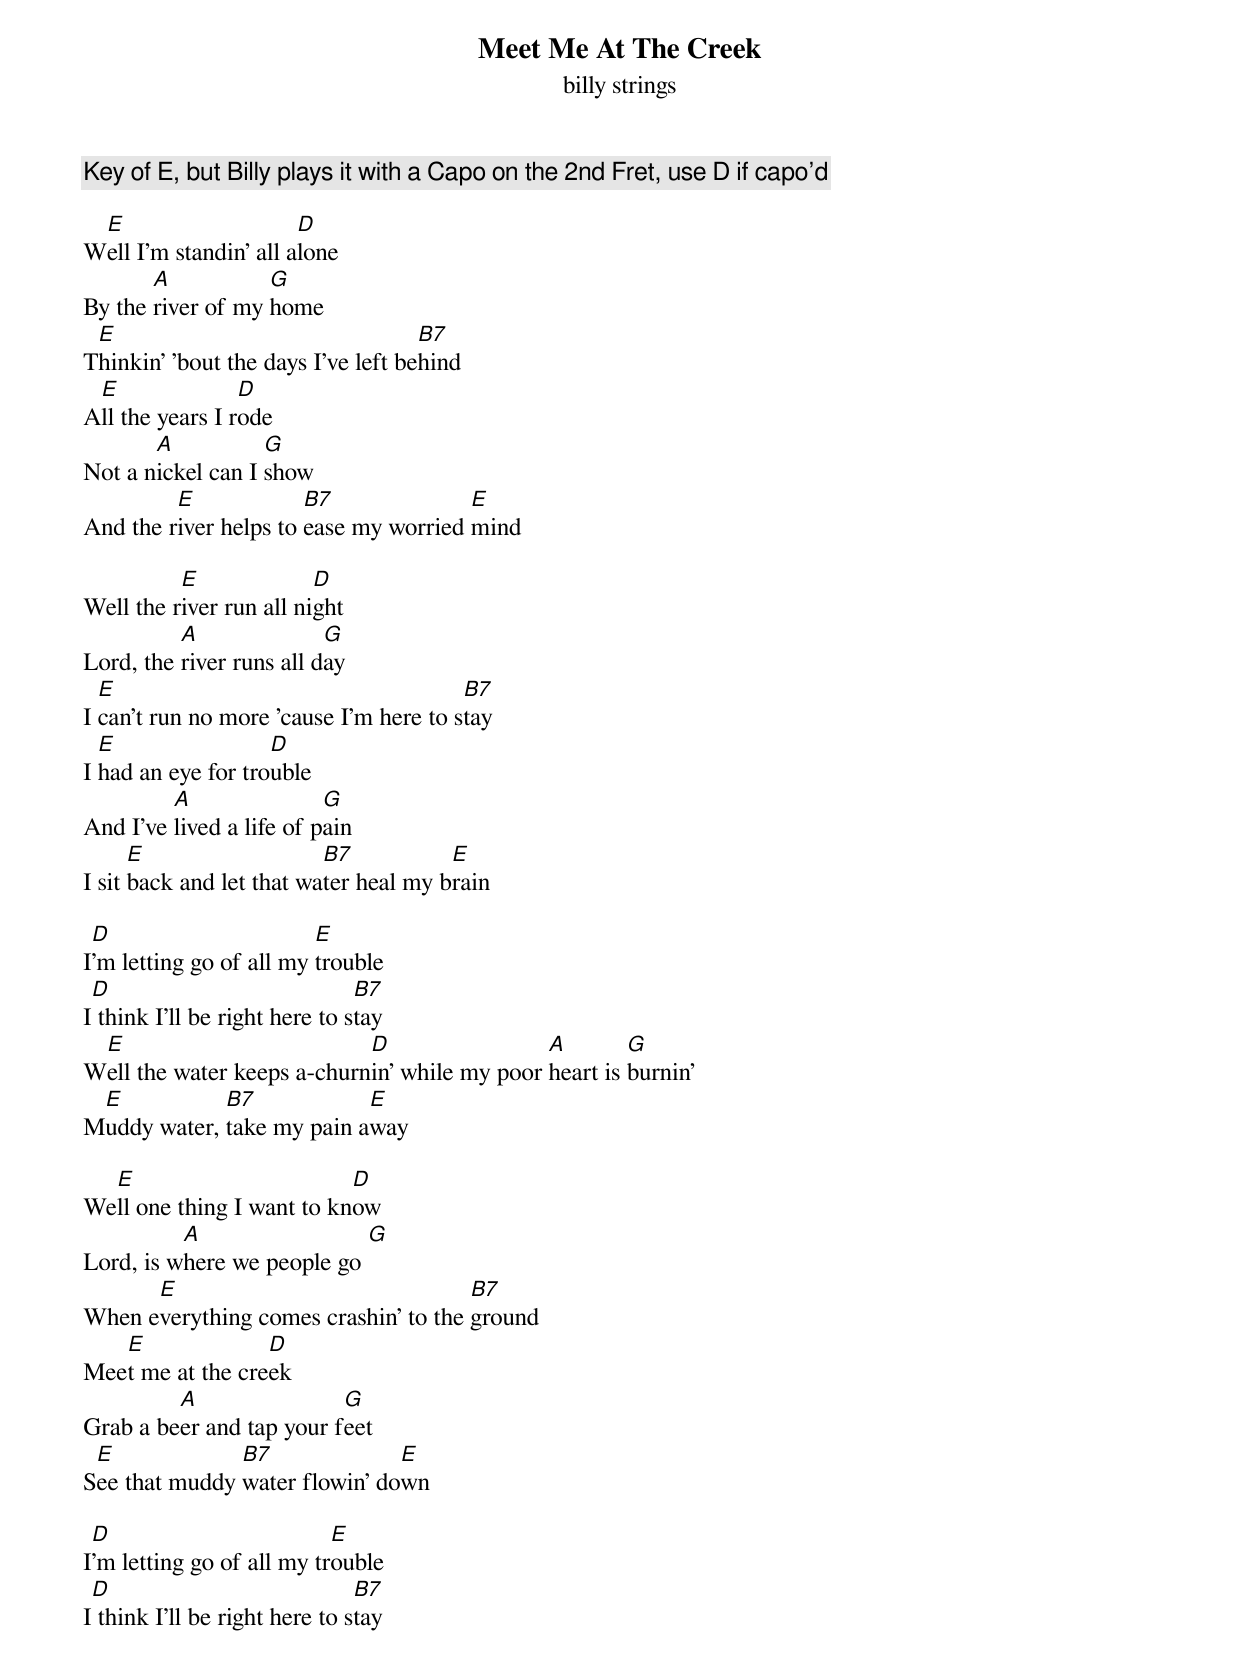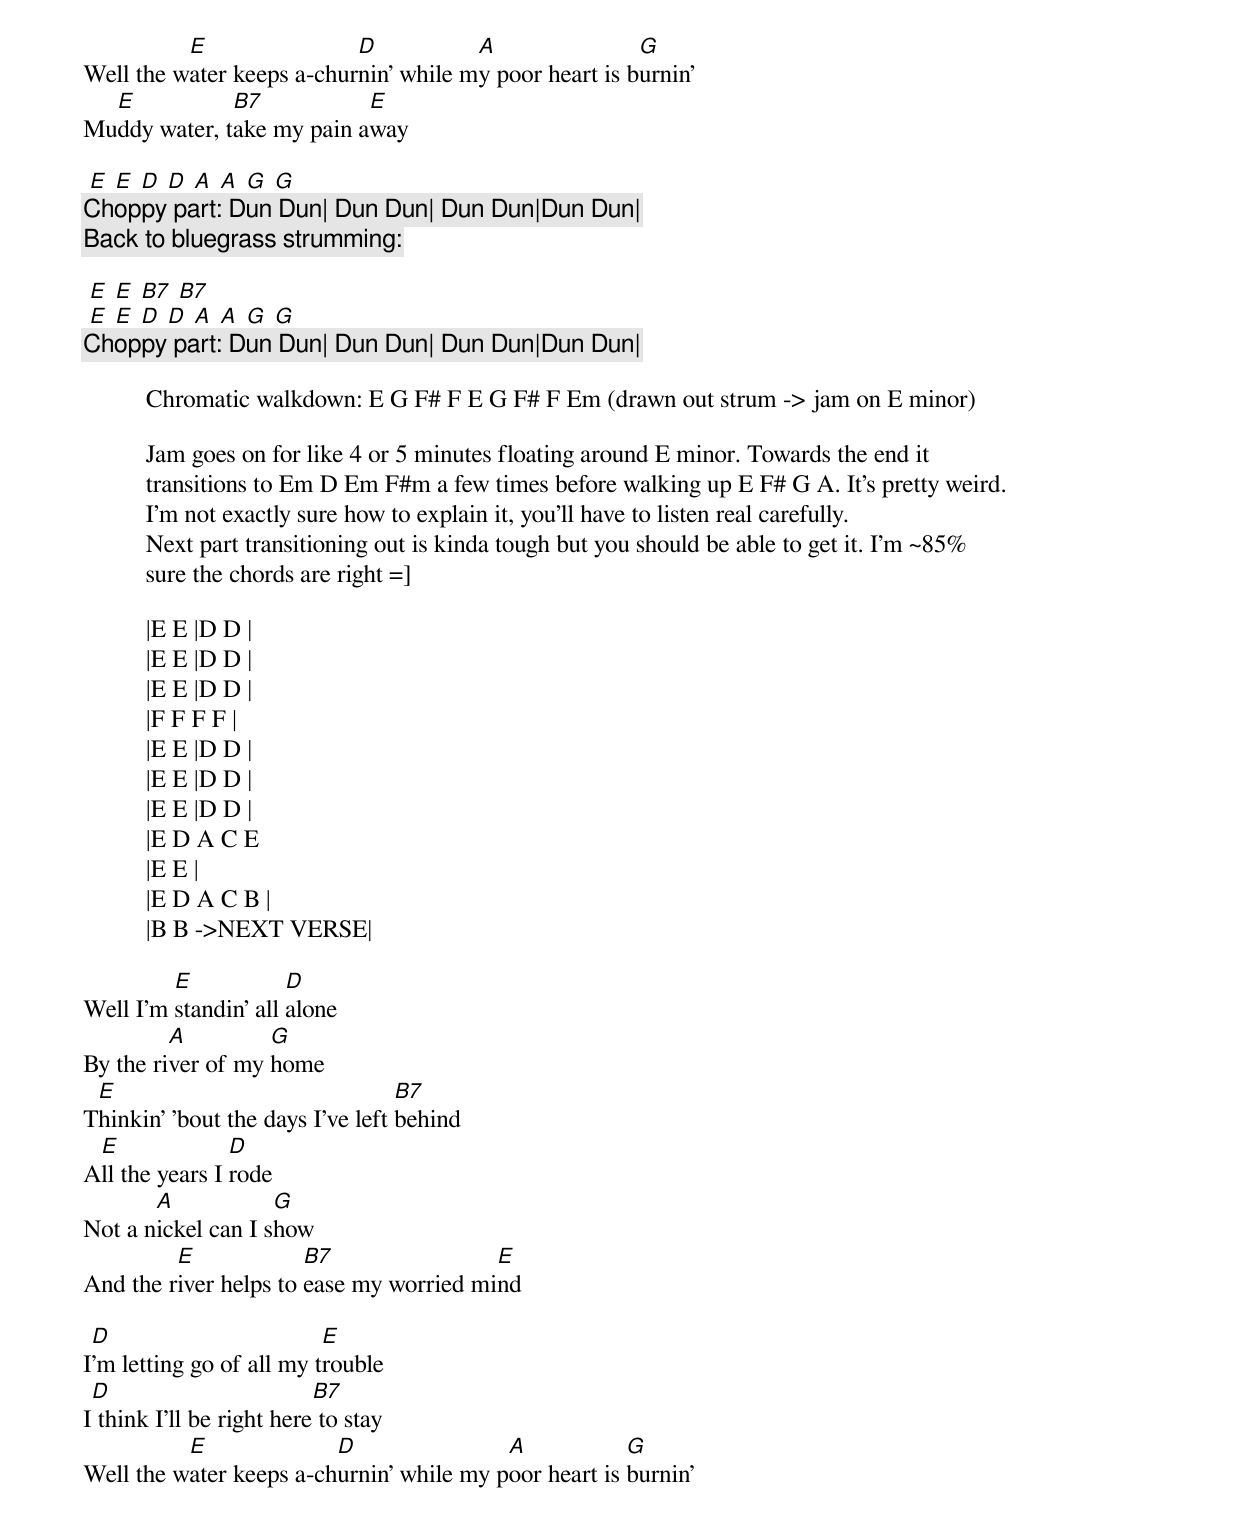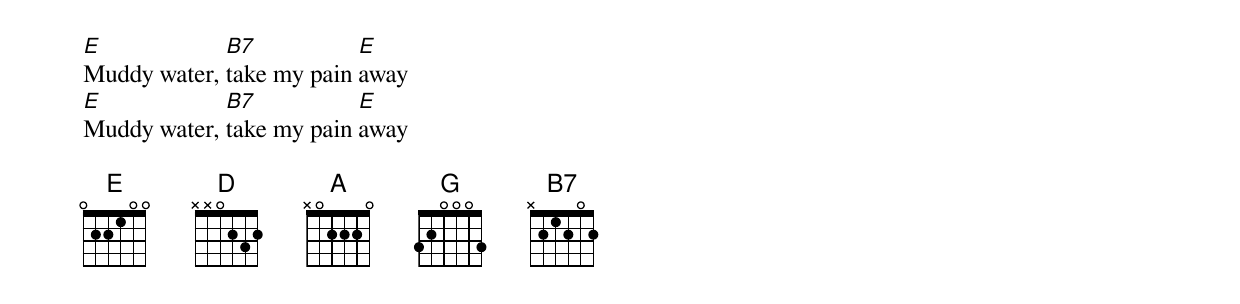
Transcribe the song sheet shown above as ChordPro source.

{title: Meet Me At The Creek}
{subtitle: billy strings}
{c:Key of E, but Billy plays it with a Capo on the 2nd Fret, use D if capo’d}

W[E]ell I'm standin' all a[D]lone
By the [A]river of my [G]home
T[E]hinkin' 'bout the days I've left be[B7]hind
A[E]ll the years I r[D]ode
Not a n[A]ickel can I [G]show
And the r[E]iver helps to [B7]ease my worried [E]mind

Well the r[E]iver run all ni[D]ght
Lord, the [A]river runs all d[G]ay
I [E]can't run no more 'cause I'm here to s[B7]tay
I [E]had an eye for tro[D]uble
And I've [A]lived a life of p[G]ain
I sit [E]back and let that wa[B7]ter heal my b[E]rain

I[D]'m letting go of all my [E]trouble
I[D] think I'll be right here to s[B7]tay
W[E]ell the water keeps a-churn[D]in' while my poor [A]heart is [G]burnin'
M[E]uddy water, [B7]take my pain a[E]way

We[E]ll one thing I want to kn[D]ow
Lord, is w[A]here we people go [G]
When e[E]verything comes crashin' to the [B7]ground
Mee[E]t me at the cre[D]ek
Grab a be[A]er and tap your f[G]eet
S[E]ee that muddy [B7]water flowin' do[E]wn

I[D]'m letting go of all my tr[E]ouble
I[D] think I'll be right here to s[B7]tay
Well the w[E]ater keeps a-chur[D]nin' while m[A]y poor heart is b[G]urnin'
Mu[E]ddy water, t[B7]ake my pain a[E]way

 [E] [E] [D] [D] [A] [A] [G] [G]
{c:                 Choppy part: Dun Dun| Dun Dun| Dun Dun|Dun Dun|}
{c:Back to bluegrass strumming: }

 [E] [E] [B7] [B7]
 [E] [E] [D] [D] [A] [A] [G] [G]
{c:                 Choppy part: Dun Dun| Dun Dun| Dun Dun|Dun Dun|}

          Chromatic walkdown: E G F# F E G F# F Em (drawn out strum -> jam on E minor)

          Jam goes on for like 4 or 5 minutes floating around E minor. Towards the end it
          transitions to Em D Em F#m a few times before walking up E F# G A. It's pretty weird.
          I'm not exactly sure how to explain it, you'll have to listen real carefully.
          Next part transitioning out is kinda tough but you should be able to get it. I'm ~85%
          sure the chords are right =]

          |E E |D D |
          |E E |D D |
          |E E |D D |
          |F F F F |
          |E E |D D |
          |E E |D D |
          |E E |D D |
          |E D A C E
          |E E |
          |E D A C B |
          |B B ->NEXT VERSE|

Well I'm [E]standin' all [D]alone
By the ri[A]ver of my [G]home
T[E]hinkin' 'bout the days I've left [B7]behind
A[E]ll the years I [D]rode
Not a n[A]ickel can I s[G]how
And the r[E]iver helps to [B7]ease my worried mi[E]nd

I[D]'m letting go of all my t[E]rouble
I[D] think I'll be right here[B7] to stay
Well the w[E]ater keeps a-ch[D]urnin' while my p[A]oor heart is [G]burnin'
[E]Muddy water, [B7]take my pain [E]away
[E]Muddy water, [B7]take my pain [E]away

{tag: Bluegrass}
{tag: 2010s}
